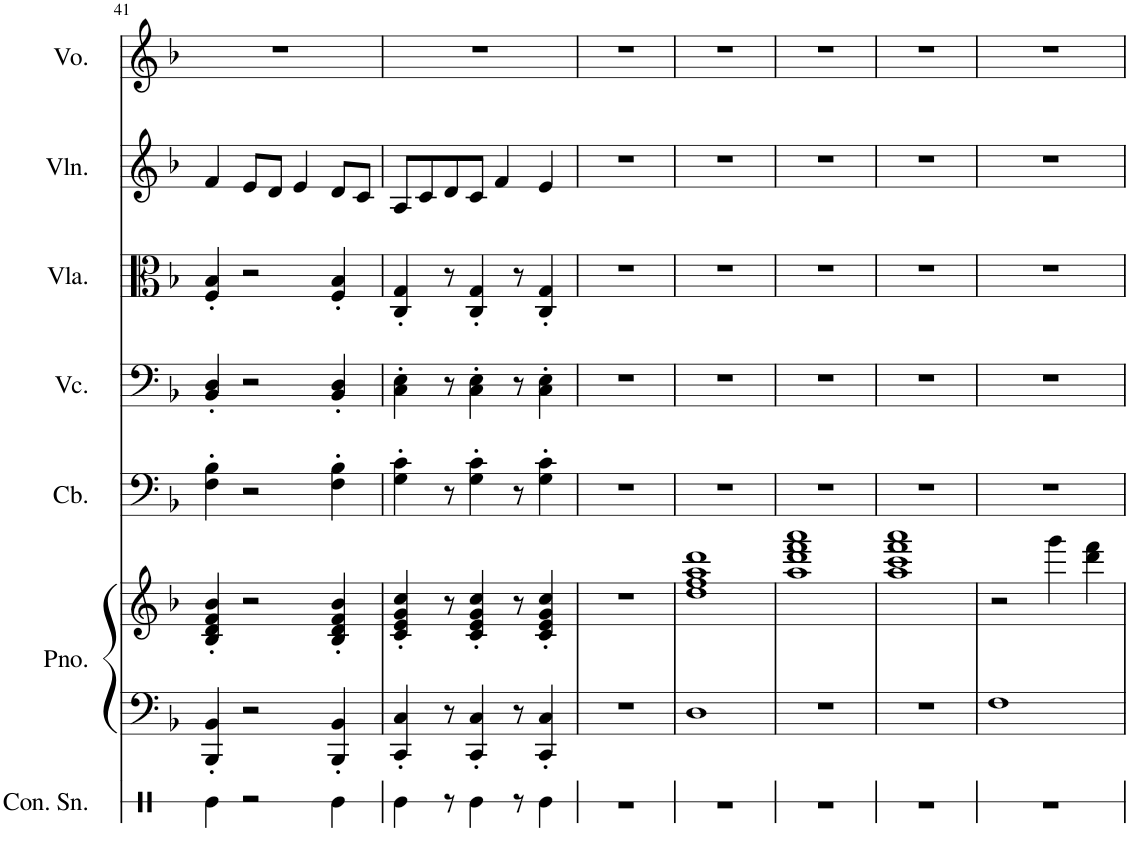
**kern	**kern	**kern	**kern	**kern	**kern	**kern	**kern
*part7	*part6	*part6	*part5	*part4	*part3	*part2	*part1
*staff8	*staff7	*staff6	*staff5	*staff4	*staff3	*staff2	*staff1
*I"Concert Snare Drum	*I"Piano	*	*I"Contrabass	*I"Violoncello	*I"Viola	*I"Violin	*I"Voice
*I'Con. Sn.	*I'Pno.	*	*I'Cb.	*I'Vc.	*I'Vla.	*I'Vln.	*I'Vo.
!!LO:PB:g=z
*clefX	*clefF4	*clefG2	*clefF4	*clefF4	*clefC3	*clefG2	*clefG2
*	*	*	*Trd7c12	*	*	*	*
*k[]	*k[b-]	*k[b-]	*k[b-]	*k[b-]	*k[b-]	*k[b-]	*k[b-]
*M4/4	*M4/4	*M4/4	*M4/4	*M4/4	*M4/4	*M4/4	*M4/4
=41	=41	=41	=41	=41	=41	=41	=41
4Re\	4BBB-/' 4BB-/'	4B-/' 4d/' 4f/' 4b-/'	4F\' 4B-\'	4BB-/' 4D/'	4F/' 4B-/'	4f/	1r
2r	2r	2r	2r	2r	2r	8e/L	.
.	.	.	.	.	.	8d/J	.
.	.	.	.	.	.	4e/	.
4Re\	4BBB-/' 4BB-/'	4B-/' 4d/' 4f/' 4b-/'	4F\' 4B-\'	4BB-/' 4D/'	4F/' 4B-/'	8d/L	.
.	.	.	.	.	.	8c/J	.
=42	=42	=42	=42	=42	=42	=42	=42
4Re\	4CC/' 4C/'	4c/' 4e/' 4g/' 4cc/'	4G\' 4c\'	4C\' 4E\'	4C/' 4G/'	8A/L	1r
.	.	.	.	.	.	8c/	.
8r	8r	8r	8r	8r	8r	8d/	.
4Re\	4CC/' 4C/'	4c/' 4e/' 4g/' 4cc/'	4G\' 4c\'	4C\' 4E\'	4C/' 4G/'	8c/J	.
.	.	.	.	.	.	4f/	.
8r	8r	8r	8r	8r	8r	.	.
4Re\	4CC/' 4C/'	4c/' 4e/' 4g/' 4cc/'	4G\' 4c\'	4C\' 4E\'	4C/' 4G/'	4e/	.
=43	=43	=43	=43	=43	=43	=43	=43
1r	1r	1r	1r	1r	1r	1r	1r
=44	=44	=44	=44	=44	=44	=44	=44
1r	1D	1dd 1ff 1aa 1ddd	1r	1r	1r	1r	1r
=45	=45	=45	=45	=45	=45	=45	=45
1r	1r	1aa 1ddd 1fff 1aaa	1r	1r	1r	1r	1r
=46	=46	=46	=46	=46	=46	=46	=46
1r	1r	1aa 1ccc 1fff 1aaa	1r	1r	1r	1r	1r
=47	=47	=47	=47	=47	=47	=47	=47
1r	1F	2r	1r	1r	1r	1r	1r
.	.	4ggg\	.	.	.	.	.
.	.	4ddd\ 4fff\	.	.	.	.	.
=	=	=	=	=	=	=	=
*-	*-	*-	*-	*-	*-	*-	*-
